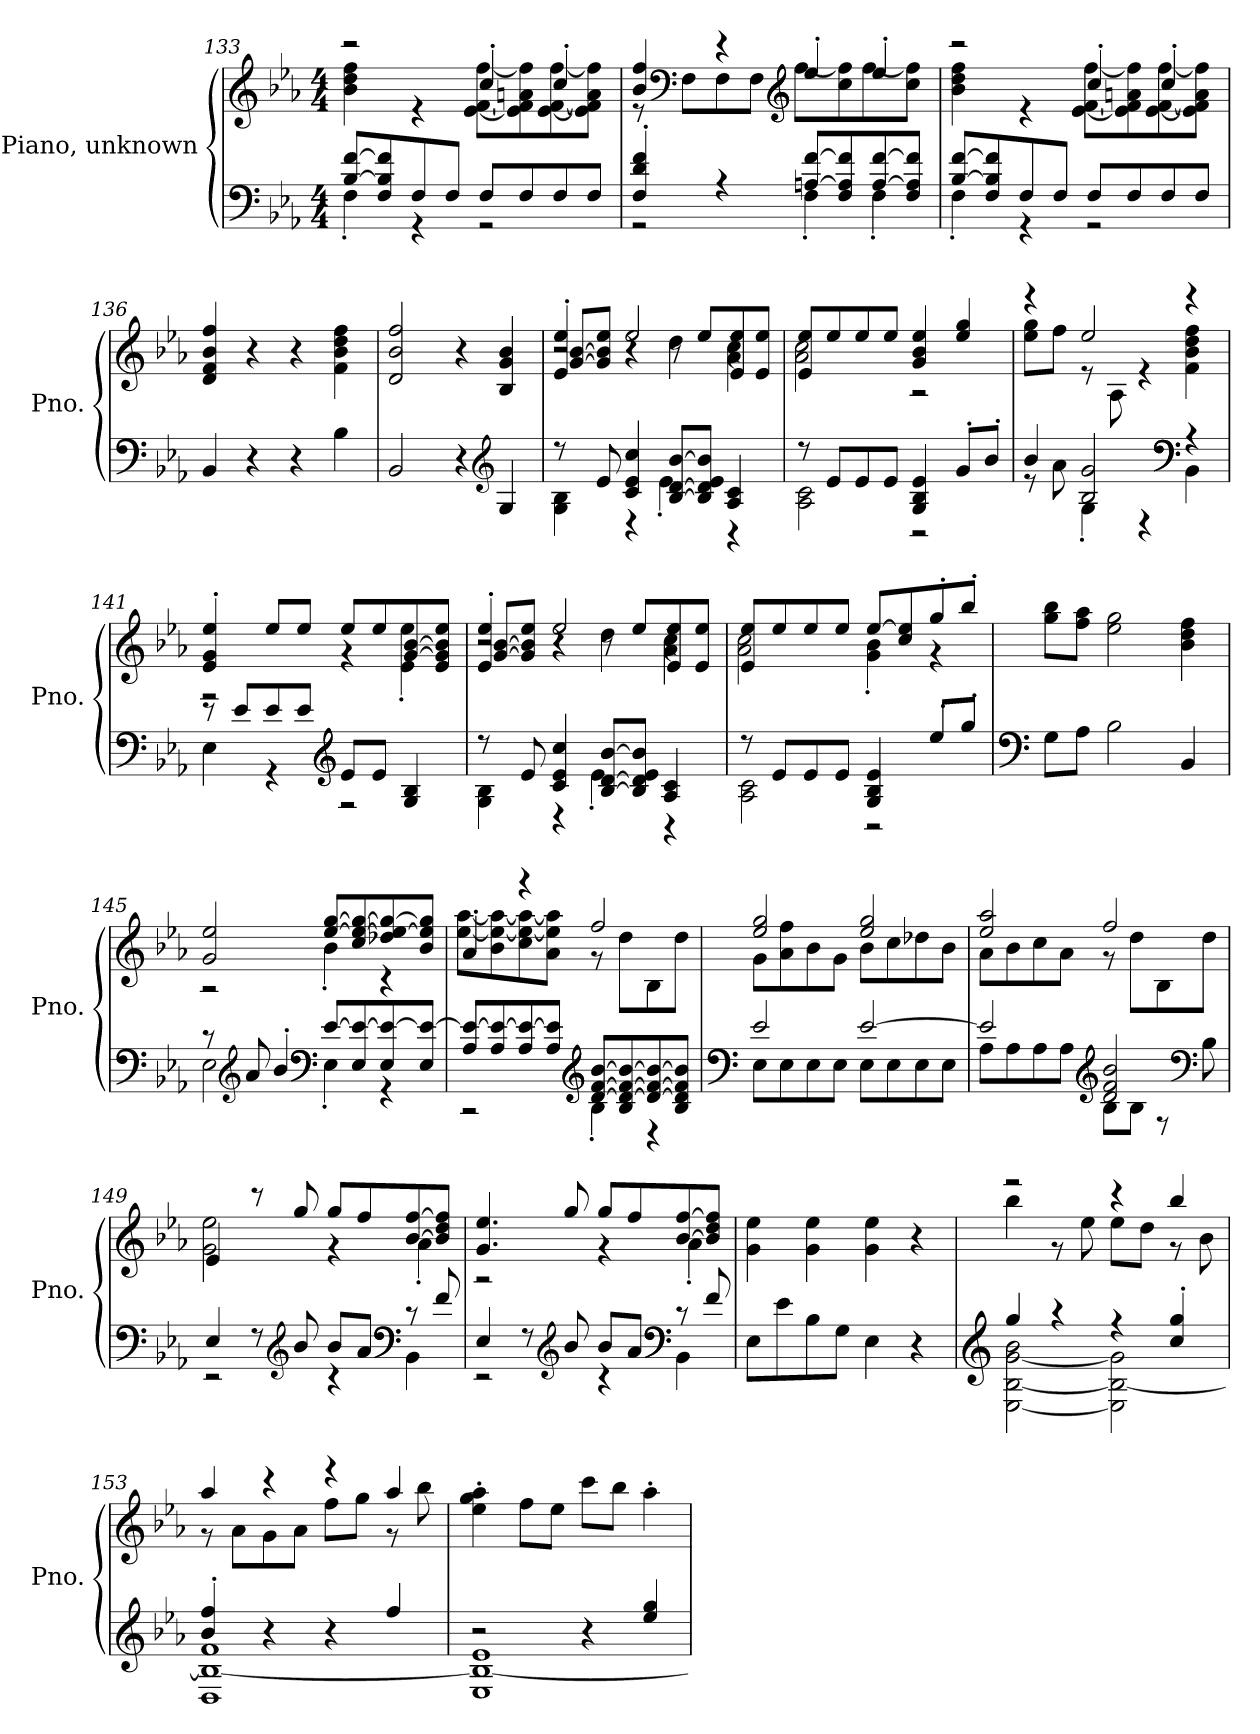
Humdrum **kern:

**kern	**kern
*part1	*part1
*staff2	*staff1
*I"Piano, unknown	*
*I'Pno.	*
!!LO:LB:g=z
*clefF4	*clefG2
*k[b-e-a-]	*k[b-e-a-]
*M4/4	*M4/4
=133	=133
*^	*^
[8B-/ [8f/L	4F'\	2r	4b-\ 4dd\ 4ff\
8F/ 8B-/] 8f/]	.	.	.
8F/	4r	.	4r
8F/J	.	.	.
8F/L	2r	4cc'/	[8e-\ [8f\ [8ff\L
8F/	.	.	8e-\] 8f\] 8an\ 8ff\]
8F/	.	4cc'/	[8e-\ [8f\ [8ff\
8F/J	.	.	8e-\] 8f\] 8a\ 8ff\]J
=134	=134	=134	=134
4F/' 4d/' 4f/'	2r	4b-/ 4ff/	8r
*	*	*clefF4	*
.	.	.	8F\L
4r	.	4r	8F\
.	.	.	8F\J
*	*	*clefG2	*
[8An/ [8f/L	4F'\	4ee-'/	[8ff\L
8F/ 8A/] 8f/]	.	.	8cc\ 8ff\]
[8A/ [8f/	4F'\	4ee-'/	[8ff\
8F/ 8A/] 8f/]J	.	.	8cc\ 8ff\]J
=135	=135	=135	=135
[8B-/ [8f/L	4F'\	2r	4b-\ 4dd\ 4ff\
8F/ 8B-/] 8f/]	.	.	.
8F/	4r	.	4r
8F/J	.	.	.
8F/L	2r	4cc'/	[8e-\ [8f\ [8ff\L
8F/	.	.	8e-\] 8f\] 8an\ 8ff\]
8F/	.	4cc'/	[8e-\ [8f\ [8ff\
8F/J	.	.	8e-\] 8f\] 8a\ 8ff\]J
*v	*v	*	*
*	*v	*v
=136	=136
4BB-/	4d/ 4f/ 4b-/ 4ff/
4r	4r
4r	4r
4B-\	4f\ 4b-\ 4dd\ 4ff\
!!LO:LB:g=z
=137	=137
2BB-/	2d/ 2b-/ 2ff/
4r	4r
*clefG2	*
4G/	4B-/ 4g/ 4b-/
=138	=138
*^	*^
*	*	*	*^
8r	4G\ 4B-\	4e-/' 4ee-/'	2r	[8g/ [8b-/L
8e-/	.	.	.	8g/] 8b-/] 8ee-/J
4c/ 4e-/ 4cc/	4r	2ee-/	.	4r
[8B-/ [8d/ [8b-/L	4e-'\	.	4dd\	8r
8B-/] 8d/] 8e-/ 8b-/]J	.	.	.	8ee-/L
4A-/ 4c/	4r	4r	4a-\ 4cc\	8e-/ 8ee-/
.	.	.	.	8e-/ 8ee-/J
*	*	*	*v	*v
=139	=139	=139	=139
8r	2A-\ 2c\	8e-/ 8ee-/L	2a-\ 2cc\
8e-/L	.	8ee-/	.
8e-/	.	8ee-/	.
8e-/J	.	8ee-/J	.
4G/ 4B-/ 4e-/	2r	4g/ 4b-/ 4ee-/	2r
8g'/L	.	4ee-/ 4gg/	.
8b-'/J	.	.	.
=140	=140	=140	=140
4b-/	8r	4r	8ee-\ 8gg\L
.	8a-\	.	8ff\J
2B-/ 2g/	4G'\	2ee-/	8r
.	.	.	8A-\
.	4r	.	4r
*clefF4	*	*	*
4r	4BB-\	4r	4f\ 4b-\ 4dd\ 4ff\
!!LO:LB:g=z	!!
=141	=141	=141	=141
8r	4E-\	4e-/' 4g/' 4ee-/'	2r
8e-/L	.	.	.
8e-/	4r	8ee-/L	.
8e-/J	.	8ee-/J	.
*clefG2	*	*	*
8e-/L	2r	8ee-/L	4r
8e-/J	.	8ee-/	.
4G/ 4B-/	.	[8g/ [8b-/	4e-\' 4ee-\'
.	.	8e-/ 8g/] 8b-/] 8ee-/J	.
=142	=142	=142	=142
*	*	*	*^
8r	4G\ 4B-\	4e-/' 4ee-/'	2r	[8g/ [8b-/L
8e-/	.	.	.	8g/] 8b-/] 8ee-/J
4c/ 4e-/ 4cc/	4r	2ee-/	.	4r
[8B-/ [8d/ [8b-/L	4e-'\	.	4dd\	8r
8B-/] 8d/] 8e-/ 8b-/]J	.	.	.	8ee-/L
4A-/ 4c/	4r	4r	4a-\ 4cc\	8e-/ 8ee-/
.	.	.	.	8e-/ 8ee-/J
*	*	*	*v	*v
=143	=143	=143	=143
8r	2A-\ 2c\	8e-/ 8ee-/L	2a-\ 2cc\
8e-/L	.	8ee-/	.
8e-/	.	8ee-/	.
8e-/J	.	8ee-/J	.
4G/ 4B-/ 4e-/	2r	[8ee-/L	4g\' 4b-\'
.	.	8cc/ 8ee-/]	.
8ee-'/L	.	8gg'/	4r
8gg'/J	.	8bb-'/J	.
*v	*v	*	*
*	*v	*v
=144	=144
*clefF4	*
8G\L	8gg\ 8bb-\L
8A-\J	8ff\ 8aa-\J
2B-\	2ee-\ 2gg\
4BB-/	4b-\ 4dd\ 4ff\
!!LO:LB:g=z
=145	=145
*^	*^
8r	2E-\	2g/ 2ee-/	2r
*clefG2	*	*	*
8a-/	.	.	.
4b-'/	.	.	.
*clefF4	*	*	*
[8e-/L	4E-'\	[8ee-/ [8gg/L	4b-'\
8E-/ 8e-/_	.	8cc/ 8ee-/_ 8gg/_	.
8E-/ 8e-/_	4r	8dd-X/ 8ee-/_ 8gg/_	4r
8E-/ 8e-/_J	.	8b-/ 8ee-/] 8gg/]J	.
=146	=146	=146	=146
8A-/ 8e-/_L	2r	4a-'/	[8ee-\ [8aa-\L
8A-/ 8e-/_	.	.	8b-\ 8ee-\_ 8aa-\_
8A-/ 8e-/_	.	4r	8cc\ 8ee-\_ 8aa-\_
8A-/ 8e-/]J	.	.	8a-\ 8ee-\] 8aa-\]J
*clefG2	*	*	*
[8d/ [8f/ [8b-/L	4B-'\	2ff/	8r
8B-/ 8d/_ 8f/_ 8b-/_	.	.	8dd\L
8d/_ 8f/_ 8b-/_	4r	.	8B-\
8B-/ 8d/] 8f/] 8b-/]J	.	.	8dd\J
=147	=147	=147	=147
*clefF4	*	*	*
2e-/	8E-\L	2ee-/ 2gg/	8g\L
.	8E-\	.	8a-\ 8ff\
.	8E-\	.	8b-\
.	8E-\J	.	8g\J
[2e-/	8E-\L	2ee-/ 2gg/	8b-\L
.	8E-\	.	8cc\
.	8E-\	.	8dd-X\
.	8E-\J	.	8b-\J
!!LO:LB:g=z	!!
=148	=148	=148	=148
2e-/]	8A-\L	2ee-/ 2aa-/	8a-\L
.	8A-\	.	8b-\
.	8A-\	.	8cc\
.	8A-\J	.	8a-\J
*clefG2	*	*	*
2d/ 2f/ 2b-/	8B-\L	2ff/	8r
.	8B-\J	.	8dd\L
.	8r	.	8B-\
*clefF4	*	*	*
.	8B-\	.	8dd\J
=149	=149	=149	=149
4E-/	2r	4e-/	2g\ 2ee-\
8r	.	8r	.
*clefG2	*	*	*
8b-/	.	8gg/	.
8b-/L	4r	8gg/L	4r
8a-/J	.	8ff/	.
*clefF4	*	*	*
8r	4BB-\	[8b-/ [8ff/	4a-'\
8f/	.	8b-/] 8dd/ 8ff/]J	.
=150	=150	=150	=150
4E-/	2r	4.g/ 4.ee-/	2r
8r	.	.	.
*clefG2	*	*	*
8b-/	.	8gg/	.
8b-/L	4r	8gg/L	4r
8a-/J	.	8ff/	.
*clefF4	*	*	*
8r	4BB-\	[8b-/ [8ff/	4a-'\
8f/	.	8b-/] 8dd/ 8ff/]J	.
*v	*v	*	*
*	*v	*v
!!LO:PB:g=z
=151	=151
8E-\L	4g\ 4ee-\
8e-\	.
8B-\	4g\ 4ee-\
8G\J	.
4E-\	4g\ 4ee-\
4r	4r
=152	=152
*clefG2	*
*^	*^
4gg/	[2E-\ [2B-\ [2g\ 2b-\	2r	4bb-\
4r	.	.	8r
.	.	.	8ee-\
4r	2E-\] 2B-\_ 2g\]	4r	8ee-\L
.	.	.	8dd\J
4cc/' 4gg/'	.	4bb-/	8r
.	.	.	8b-\
=153	=153	=153	=153
*	*^	*	*
4b-/' 4ff/'	1B-_	1D 1f	4aa-/	8r
.	.	.	.	8a-\L
4r	.	.	4r	8g\
.	.	.	.	8a-\J
4r	.	.	4r	8ff\L
.	.	.	.	8gg\J
4ff/	.	.	4aa-/	8r
.	.	.	.	8bb-\
*	*	*	*v	*v
=154	=154	=154	=154
2r	1B-_	1E- 1e-	4ee-\' 4gg\' 4aa-\'
.	.	.	8ff\L
.	.	.	8ee-\J
4r	.	.	8ccc\L
.	.	.	8bb-\J
4ee-/ 4gg/	.	.	4aa-'\
*v	*v	*v	*
=	=
*-	*-
